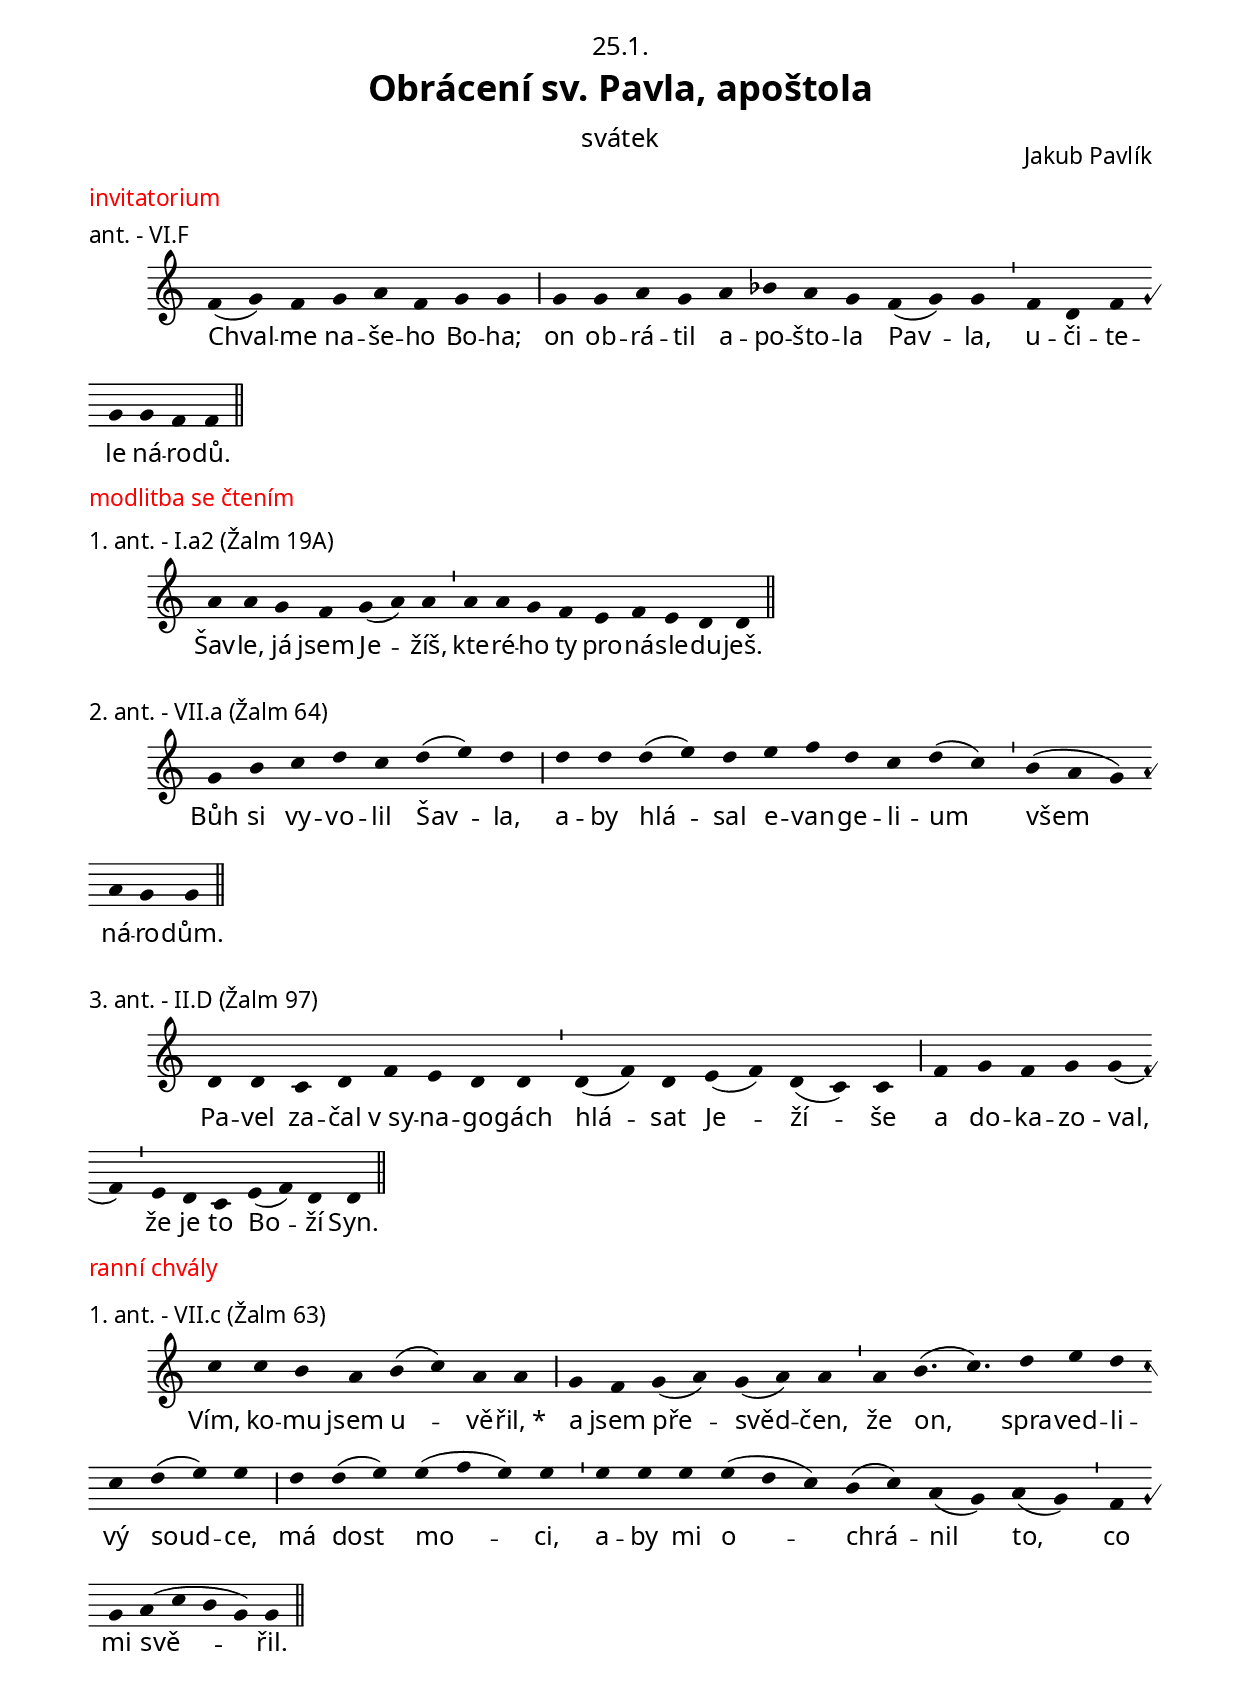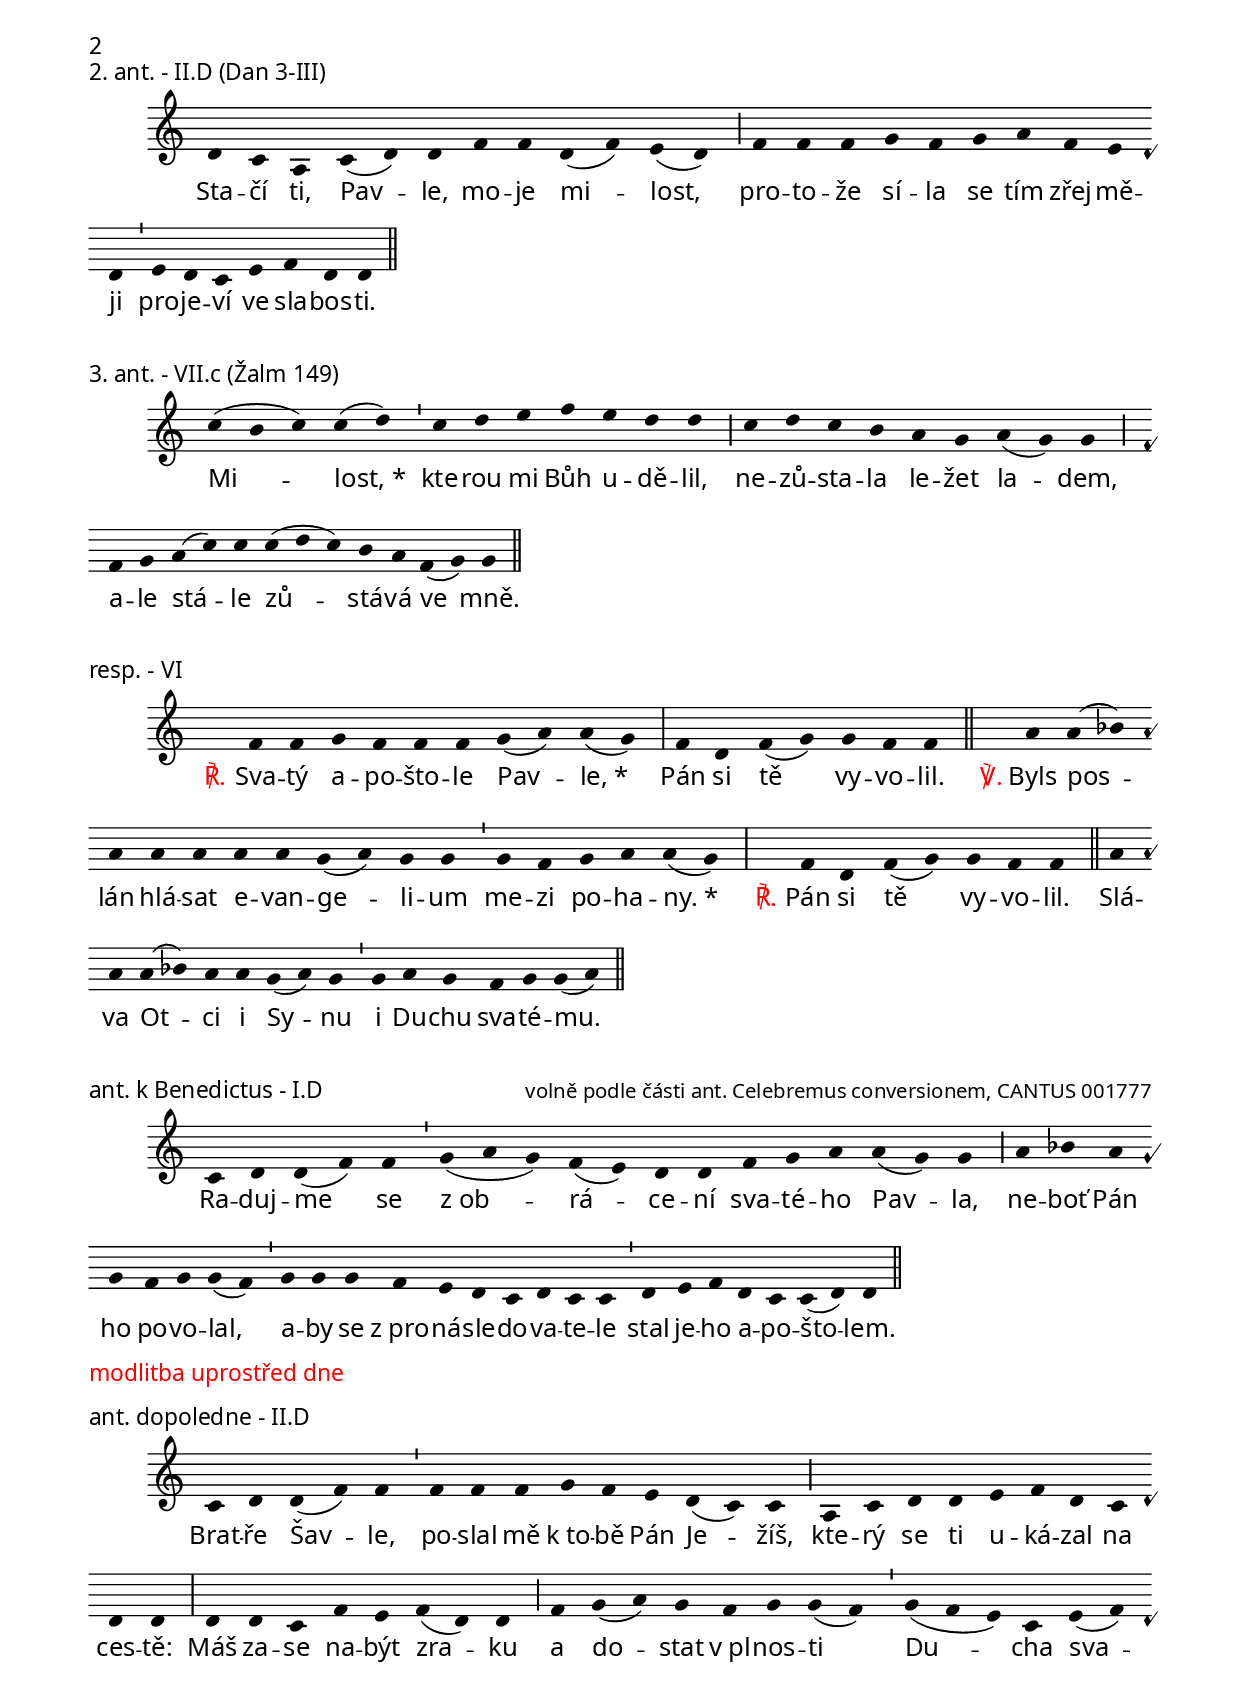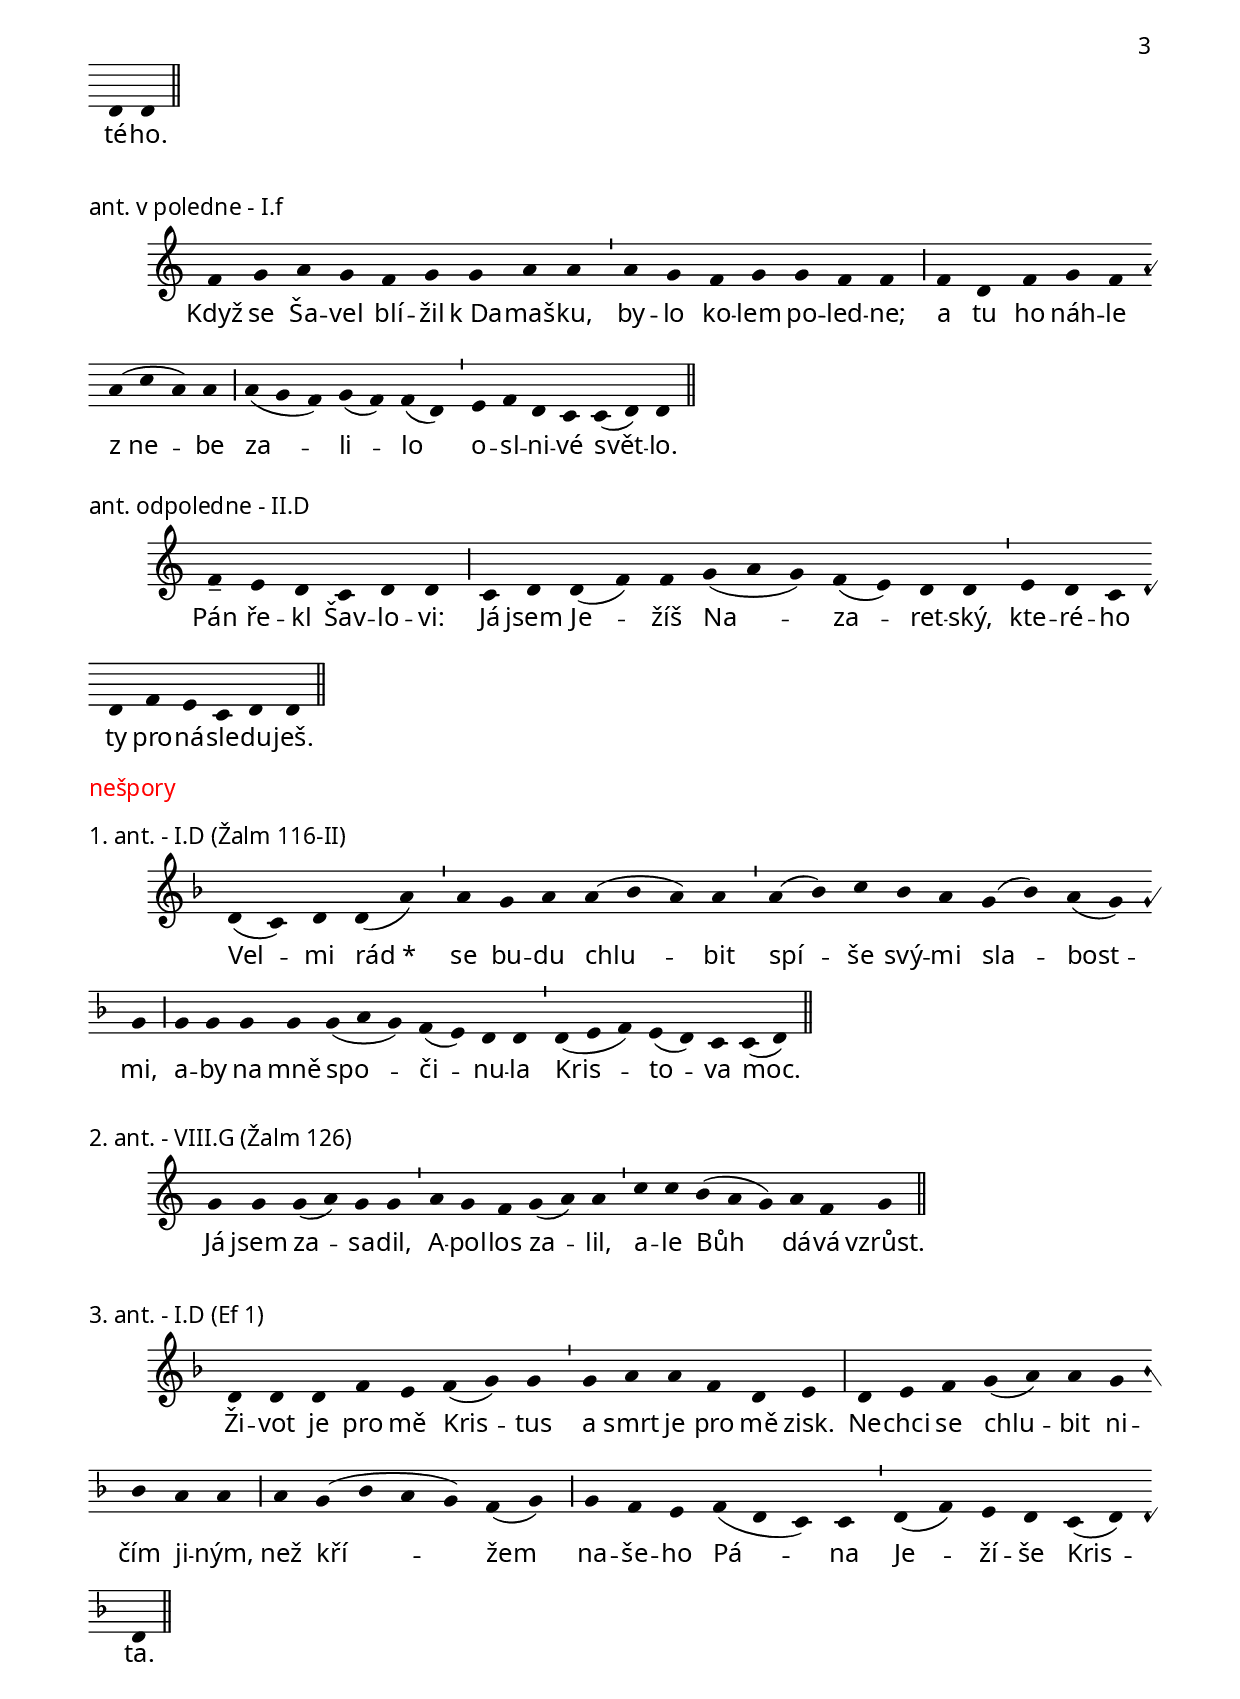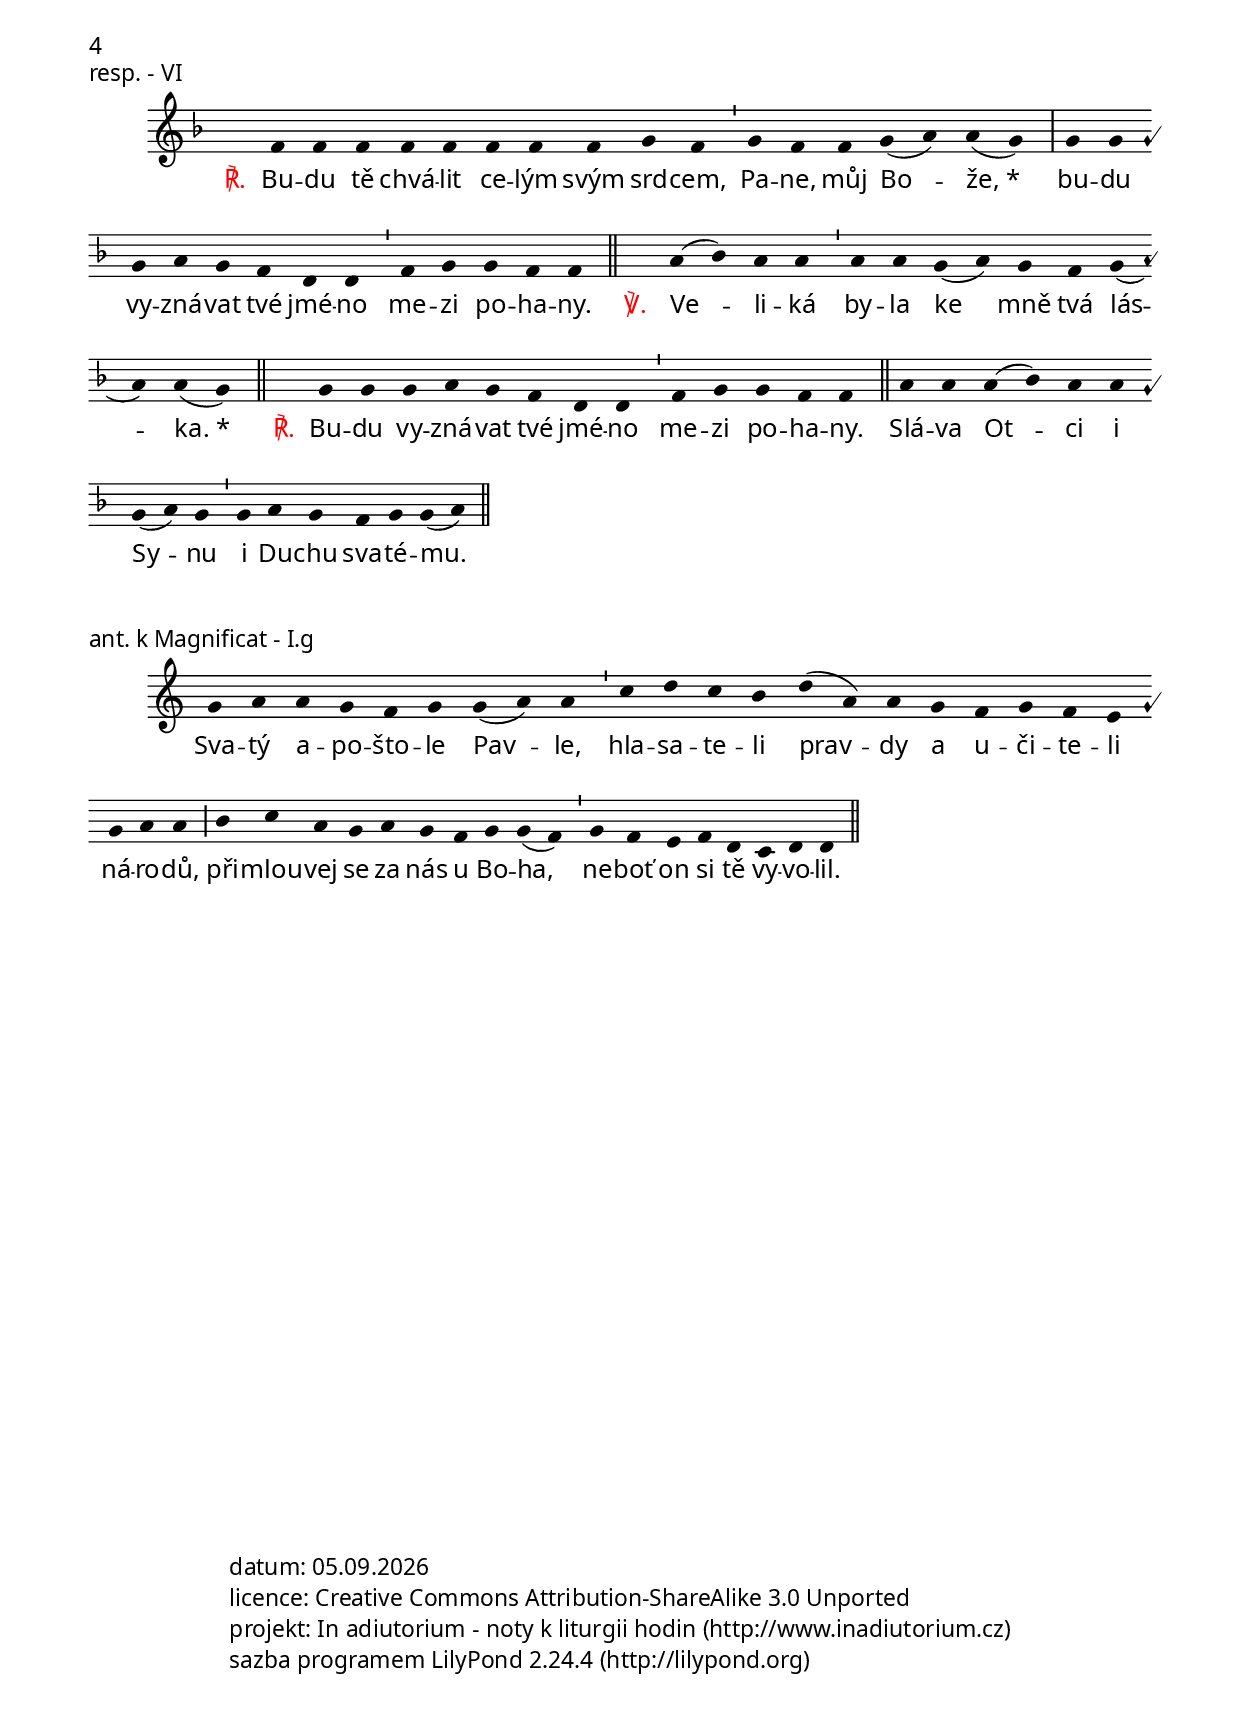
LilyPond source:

\version "2.16.0"

\include "../spolecne.ly"
\include "../dilyresponsorii.ly"

\header {
  title = \markup\titleSvatek
            "Obrácení sv. Pavla, apoštola"
            svátek
            25.1.
  composer = "Jakub Pavlík"
}

\markup {\nadpisHodinka {"invitatorium"}}

\score {
  \relative c' {
    \choralniRezim
    f4( g) f g a f g g \barMaior
    g g a g a bes a g f( g) g \barMin
    f d f g g f f \barFinalis
  }
  \addlyrics {
    Chval -- me na -- še -- ho Bo -- ha;
    on ob -- rá -- til a -- po -- što -- la Pav -- la,
    u -- či -- te -- le ná -- ro -- dů.
  }
  \header {
    quid = "ant."
    modus = "VI"
    differentia = "F"
    psalmus = ""
    id = "invit"
    piece = \markup {\sestavTitulekBezZalmu}
  }
}

\markup {\nadpisHodinka {"modlitba se čtením"}}

\score {
  \relative c'' {
    \choralniRezim
    a4 a g f g( a) a \barMin
    a a g f e f e d d \barFinalis
  }
  \addlyrics {
    Šav -- le, já jsem Je -- žíš,
    kte -- ré -- ho ty pro -- ná -- sle -- du -- ješ.
  }
  \header {
    quid = "1. ant."
    modus = "I"
    differentia = "a2"
    psalmus = "Žalm 19A"
    id = "mc-a1"
    piece = \markup {\sestavTitulek}
  }
}

\score {
  \relative c'' {
    \choralniRezim
    g4 b c d c d( e) d \barMaior
    d d d( e) d e f d c d( c) \barMin
    b( a g) a g g \barFinalis
  }
  \addlyrics {
    Bůh si vy -- vo -- lil Šav -- la,
    a -- by hlá -- sal e -- van -- ge -- li -- um
    všem ná -- ro -- dům.
  }
  \header {
    quid = "2. ant."
    modus = "VII"
    differentia = "a"
    psalmus = "Žalm 64"
    placet = "dlouhé melisma na _všem_ se mi nelíbí"
    id = "mc-a2"
    piece = \markup {\sestavTitulek}
  }
}

\score {
  \relative c' {
    \choralniRezim
    d4 d c d f e d d \barMin
    d( f) d e( f) d( c) c \barMaior
    f g f g g( f) \barMin
    e d c e( f) d d \barFinalis
  }
  \addlyrics {
    Pa -- vel za -- čal v_sy -- na -- go -- gách
    hlá -- sat Je -- ží -- še
    a do -- ka -- zo -- val,
    že je to Bo -- ží Syn.
  }
  \header {
    quid = "3. ant."
    modus = "II"
    differentia = "D"
    psalmus = "Žalm 97"
    id = "mc-a3"
    piece = \markup {\sestavTitulek}
  }
}


\markup {\nadpisHodinka {"ranní chvály"}}

\score {
  \relative c'' {
    \choralniRezim
    c4 c b a b( c) a a \barMaior
    g f g( a) g( a) a \barMin a b4.( c) d4 e d c d( e) e \barMaior
    d d( e) e( f e) e \barMin
    e e e e( d c) b( c) a( g) a( g) \barMin f g a( c b g) g \barFinalis
  }
  \addlyrics {
    Vím, ko -- mu jsem u -- vě -- řil,_*
    a jsem pře -- svěd -- čen, že on, spra -- ved -- li -- vý soud -- ce,
    má dost mo -- ci,
    a -- by mi o -- chrá -- nil to, co mi svě -- řil.
  }
  \header {
    quid = "1. ant."
    modus = "VII"
    differentia = "c"
    psalmus = "Žalm 63"
    fial = "fial://sanktoral/0629petraapavla.ly#rch-a1"
    id = "rch-a1"
    piece = \markup {\sestavTitulek}
  }
}

\score {
  \relative c' {
    \choralniRezim
    d4 c a c( d) d f f d( f) e( d) \barMaior
    f f f g f g a f e d \barMin
    e d c e f d d \barFinalis
  }
  \addlyrics {
    Sta -- čí ti, Pav -- le, mo -- je mi -- lost,
    pro -- to -- že sí -- la se tím zřej -- mě -- ji
    pro -- je -- ví ve sla -- bos -- ti.
  }
  \header {
    quid = "2. ant."
    modus = "II"
    differentia = "D"
    psalmus = "Dan 3-III"
    id = "rch-a2"
    piece = \markup {\sestavTitulek}
  }
}

\score {
  \relative c'' {
    \choralniRezim
    c4( b c) c( d) \barMin c d e f e d d \barMaior
    c d c b a g a( g) g \barMaior
    f g a( c) c c( d c) b a f( g) g \barFinalis
  }
  \addlyrics {
    Mi -- lost,_* kte -- rou mi Bůh u -- dě -- lil,
    ne -- zů -- sta -- la le -- žet la -- dem,
    a -- le stá -- le zů -- stá -- vá ve mně.
  }
  \header {
    quid = "3. ant."
    modus = "VII"
    differentia = "c"
    psalmus = "Žalm 149"
    fial = "fial://sanktoral/0629petraapavla.ly#rch-a2"
    id = "rch-a3"
    piece = \markup {\sestavTitulek}
  }
}

\score {
  \relative c' {
    \choralniRezim

    % R
    \neviditelna f
    f4 f g f f f g( a) a( g) \barMax
    f d f( g) g f f \barFinalis
    % V
    \neviditelna a
    a4 a( bes) a a a a a g( a) g g \barMin g f g a a( g) \barMax
    % R
    \neviditelna f
    f d f( g) g f f \barFinalis
    % Slava
    \respVIdoxologie \barFinalis
  }
  \addlyrics {
    \Response Sva -- tý a -- po -- što -- le Pav -- le,_*
    Pán si tě vy -- vo -- lil.
    \Verse Byls pos -- lán hlá -- sat e -- van -- ge -- li -- um me -- zi po -- ha -- ny._*
    \Response Pán si tě vy -- vo -- lil.
    \textRespDoxologie
  }
  \header {
    quid = "resp."
    modus = "VI"
    id = "rch-r"
    piece = \markup {\sestavTitulekResp}
  }
}

\score {
  \relative c' {
    \choralniRezim
    c4 d d( f) f \barMin
    g( a g) f( e) d d f g a a( g) g \barMaior
    a bes a g f g g( f) \barMin
    g g g f e d c d c c \barMin
    d e f d c c( d) d \barFinalis
  }
  \addlyrics {
    Ra -- duj -- me se
    z_ob -- rá -- ce -- ní sva -- té -- ho Pav -- la,
    ne -- boť Pán ho po -- vo -- lal,
    a -- by se z_pro -- ná -- sle -- do -- va -- te -- le
    stal je -- ho a -- po -- što -- lem.
  }
  \header {
    fons_externus = "volně podle části ant. Celebremus conversionem, CANTUS 001777"
    quid = "ant. k Benedictus"
    modus = "I"
    differentia = "D"
    psalmus = ""
    id = "rch-aben"
    piece = \markup {\sestavTitulekBezZalmu}
  }
}

\markup {\nadpisHodinka {"modlitba uprostřed dne"}}

\score {
  \relative c' {
    \choralniRezim
    c4 d d( f) f \barMin
    f f f g f e d( c) c \barMaior
    a c d d e f d c d d \barMax
    d d c f e f( d) d \barMaior
    f g( a) g f g g( f) \barMin
    g( f e) c e( f) d d \barFinalis
  }
  \addlyrics {
    Brat -- ře Šav -- le,
    po -- slal mě k_to -- bě Pán Je -- žíš,
    kte -- rý se ti u -- ká -- zal na ces -- tě:
    Máš za -- se na -- být zra -- ku
    a do -- stat v_pl -- nos -- ti
    Du -- cha sva -- té -- ho.
  }
  \header {
    quid = "ant. dopoledne"
    modus = "II"
    differentia = "D"
    psalmus = ""
    id = "tercie"
    piece = \markup {\sestavTitulekBezZalmu}
  }
}

\score {
  \relative c' {
    \choralniRezim
    f4 g a g f g g a a \barMin
    a g f g g f f \barMaior
    f d f g f a( c a) a \barMaior
    a( g f) g( f) f( d) \barMin e f d c c( d) d \barFinalis
  }
  \addlyrics {
    Když se Ša -- vel blí -- žil k_Da -- maš -- ku,
    by -- lo ko -- lem po -- led -- ne;
    a tu ho náh -- le z_ne -- be
    za -- li -- lo o -- sl -- ni -- vé svět -- lo.
  }
  \header {
    quid = "ant. v poledne"
    modus = "I"
    differentia = "f"
    psalmus = ""
    id = "sexta"
    piece = \markup {\sestavTitulekBezZalmu}
  }
}

\score {
  \relative c' {
    \choralniRezim
    f4-- e d c d d \barMaior
    c d d( f) f g( a g) f( e) d d \barMin
    e d c d f e c d d \barFinalis
  }
  \addlyrics {
    Pán ře -- kl Šav -- lo -- vi:
    Já jsem Je -- žíš Na -- za -- ret -- ský,
    kte -- ré -- ho ty pro -- ná -- sle -- du -- ješ.
  }
  \header {
    quid = "ant. odpoledne"
    modus = "II"
    differentia = "D"
    psalmus = ""
    id = "nona"
    piece = \markup {\sestavTitulekBezZalmu}
  }
}

\markup {\nadpisHodinka {"nešpory"}}

\score {
  \relative c' {
    \choralniRezim
    \key f \major
    d4( c) d d( a') \barMin a g a a( bes a) a \barMin a( bes) c bes a g( bes) a( g) g \barMaior
    g g g g g( a g) f( e) d d \barMin d( e f) e( d) c c( d) \barFinalis
  }
  \addlyrics {
    Vel -- mi rád_* se bu -- du chlu -- bit spí -- še svý -- mi sla -- bost -- mi,
    a -- by na mně spo -- či -- nu -- la Kris -- to -- va moc.
  }
  \header {
    quid = "1. ant."
    modus = "I"
    differentia = "D"
    psalmus = "Žalm 116-II"
    fial = "fial://sanktoral/0629petraapavla.ly#2ne-a2"
    id = "ne-a1"
    piece = \markup {\sestavTitulek}
  }
}

\score {
  \relative c'' {
    \choralniRezim
    g4 g g( a) g g \barMin
    a g f g( a) a \barMin
    c c b( a g) a f g \barFinalis
  }
  \addlyrics {
    Já jsem za -- sa -- dil,
    A -- pol -- los za -- lil,
    a -- le Bůh dá -- vá vzrůst.
  }
  \header {
    quid = "2. ant."
    modus = "VIII"
    differentia = "G"
    psalmus = "Žalm 126"
    id = "ne-a2"
    piece = \markup {\sestavTitulek}
  }
}

\score {
  \relative c' {
    \choralniRezim
    \key f \major
    d4 d d f e f( g) g \barMin
    g a a f d e \barMax
    d e f g( a) a g bes a a \barMaior
    a g( bes a g) f( g) \barMaior
    g f e f( d c) c \barMin
    d( f) e d c( d) d \barFinalis
  }
  \addlyrics {
    Ži -- vot je pro mě Kris -- tus
    a smrt je pro mě zisk.
    Ne -- chci se chlu -- bit ni -- čím ji -- ným,
    než kří -- žem
    na -- še -- ho Pá -- na
    Je -- ží -- še Kris -- ta.
  }
  \header {
    quid = "3. ant."
    modus = "I"
    differentia = "D"
    psalmus = "Ef 1"
    fial = "fial://pust_svatytyden.ly#odpo"
    id = "ne-a3"
    piece = \markup {\sestavTitulek}
  }
}

\score {
  \relative c' {
    \choralniRezim
    \key f \major

    % R
    \neviditelna f
    f4 f f f f f f f g f \barMin g f f g( a) a( g) \barMax
    g g g a g f d d \barMin f g g f f \barFinalis
    % V
    \neviditelna a
    a( bes) a a \barMin a a g( a) g f g( a) a( g) \barFinalis
    % R
    \neviditelna a
    g g g a g f d d \barMin f g g f f \barFinalis
    % Slava
    \respVIdoxologie \barFinalis
  }
  \addlyrics {
    \Response Bu -- du tě chvá -- lit ce -- lým svým srd -- cem,
    Pa -- ne, můj Bo -- že,_*
    bu -- du vy -- zná -- vat tvé jmé -- no me -- zi po -- ha -- ny.
    \Verse Ve -- li -- ká by -- la ke mně tvá lás -- ka._*
    \Response Bu -- du vy -- zná -- vat tvé jmé -- no me -- zi po -- ha -- ny.
    \textRespDoxologie
  }
  \header {
    quid = "resp."
    modus = "VI"
    id = "ne-r"
    piece = \markup {\sestavTitulekResp}
  }
}

\score {
  \relative c'' {
    \choralniRezim
    g4 a a g f g g( a) a \barMin
    c d c b d( a) a g f g f e g a a \barMaior
    b c a g a g f g g( f) \barMin
    g f e f d c d d \barFinalis
  }
  \addlyrics {
    Sva -- tý a -- po -- što -- le Pav -- le,
    hla -- sa -- te -- li prav -- dy a u -- či -- te -- li ná -- ro -- dů,
    při -- mlou -- vej se za nás u Bo -- ha,
    ne -- boť on si tě vy -- vo -- lil.
  }
  \header {
    quid = "ant. k Magnificat"
    modus = "I"
    differentia = "g"
    psalmus = ""
    fial = "commune/commune_ucitel.ly#2ne-amag?jiny_text"
    id = "ne-amag"
    piece = \markup {\sestavTitulekBezZalmu}
  }
}